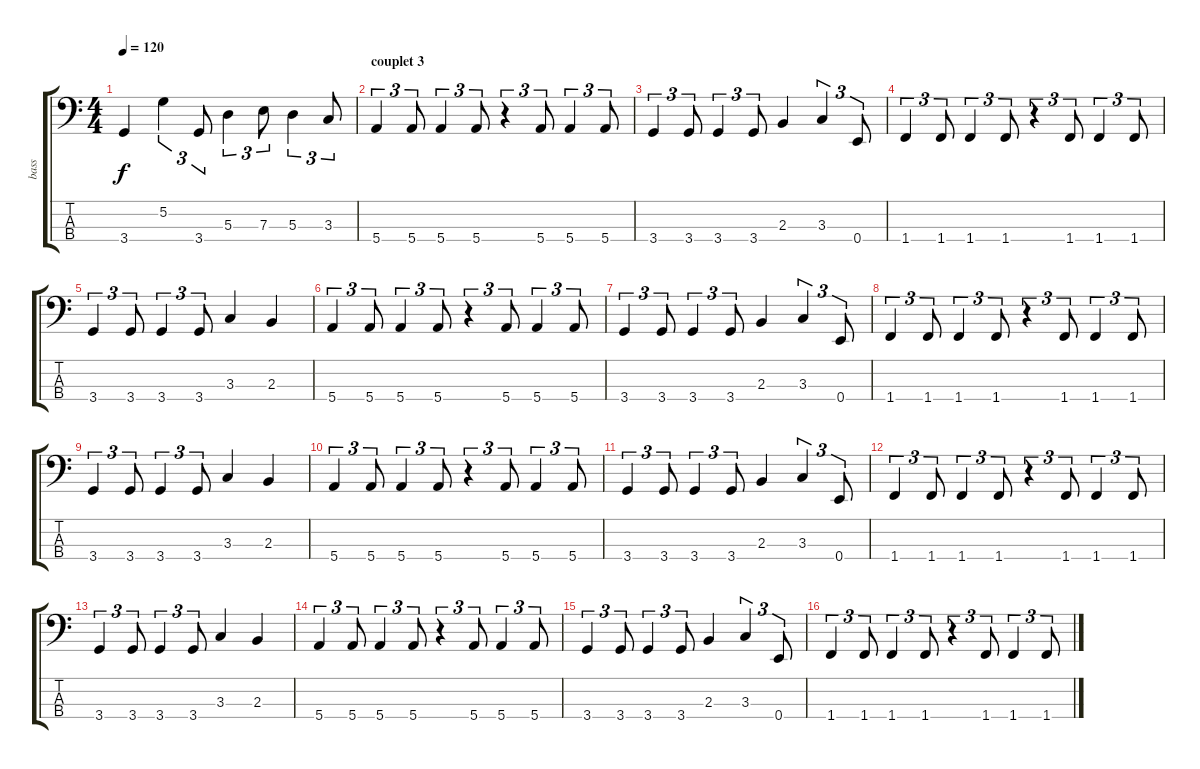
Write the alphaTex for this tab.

\track ("bass" "bass") {instrument electricbassfinger}
\staff {score tabs}
\tuning (G2 D2 A1 E1) {hide}
\ts (4 4)
\tempo 120
\clef f4
\ks c
3.4.4{dy f} 5.2.4{tu (3 2)} 3.4.8{tu (3 2)} 5.3.4{tu (3 2)} 7.3.8{tu (3 2)} 5.3.4{tu (3 2)} 3.3.8{tu (3 2)} |
\section ("" "couplet 3")
5.4.4{tu (3 2)} 5.4.8{tu (3 2)} 5.4.4{tu (3 2)} 5.4.8{tu (3 2)} r.4{tu (3 2)} 5.4.8{tu (3 2)} 5.4.4{tu (3 2)} 5.4.8{tu (3 2)} |
3.4.4{tu (3 2)} 3.4.8{tu (3 2)} 3.4.4{tu (3 2)} 3.4.8{tu (3 2)} 2.3.4 3.3.4{tu (3 2)} 0.4.8{tu (3 2)} |
1.4.4{tu (3 2)} 1.4.8{tu (3 2)} 1.4.4{tu (3 2)} 1.4.8{tu (3 2)} r.4{tu (3 2)} 1.4.8{tu (3 2)} 1.4.4{tu (3 2)} 1.4.8{tu (3 2)} |
3.4.4{tu (3 2)} 3.4.8{tu (3 2)} 3.4.4{tu (3 2)} 3.4.8{tu (3 2)} 3.3.4 2.3.4 |
5.4.4{tu (3 2)} 5.4.8{tu (3 2)} 5.4.4{tu (3 2)} 5.4.8{tu (3 2)} r.4{tu (3 2)} 5.4.8{tu (3 2)} 5.4.4{tu (3 2)} 5.4.8{tu (3 2)} |
3.4.4{tu (3 2)} 3.4.8{tu (3 2)} 3.4.4{tu (3 2)} 3.4.8{tu (3 2)} 2.3.4 3.3.4{tu (3 2)} 0.4.8{tu (3 2)} |
1.4.4{tu (3 2)} 1.4.8{tu (3 2)} 1.4.4{tu (3 2)} 1.4.8{tu (3 2)} r.4{tu (3 2)} 1.4.8{tu (3 2)} 1.4.4{tu (3 2)} 1.4.8{tu (3 2)} |
3.4.4{tu (3 2)} 3.4.8{tu (3 2)} 3.4.4{tu (3 2)} 3.4.8{tu (3 2)} 3.3.4 2.3.4 |
5.4.4{tu (3 2)} 5.4.8{tu (3 2)} 5.4.4{tu (3 2)} 5.4.8{tu (3 2)} r.4{tu (3 2)} 5.4.8{tu (3 2)} 5.4.4{tu (3 2)} 5.4.8{tu (3 2)} |
3.4.4{tu (3 2)} 3.4.8{tu (3 2)} 3.4.4{tu (3 2)} 3.4.8{tu (3 2)} 2.3.4 3.3.4{tu (3 2)} 0.4.8{tu (3 2)} |
1.4.4{tu (3 2)} 1.4.8{tu (3 2)} 1.4.4{tu (3 2)} 1.4.8{tu (3 2)} r.4{tu (3 2)} 1.4.8{tu (3 2)} 1.4.4{tu (3 2)} 1.4.8{tu (3 2)} |
3.4.4{tu (3 2)} 3.4.8{tu (3 2)} 3.4.4{tu (3 2)} 3.4.8{tu (3 2)} 3.3.4 2.3.4 |
5.4.4{tu (3 2)} 5.4.8{tu (3 2)} 5.4.4{tu (3 2)} 5.4.8{tu (3 2)} r.4{tu (3 2)} 5.4.8{tu (3 2)} 5.4.4{tu (3 2)} 5.4.8{tu (3 2)} |
3.4.4{tu (3 2)} 3.4.8{tu (3 2)} 3.4.4{tu (3 2)} 3.4.8{tu (3 2)} 2.3.4 3.3.4{tu (3 2)} 0.4.8{tu (3 2)} |
1.4.4{tu (3 2)} 1.4.8{tu (3 2)} 1.4.4{tu (3 2)} 1.4.8{tu (3 2)} r.4{tu (3 2)} 1.4.8{tu (3 2)} 1.4.4{tu (3 2)} 1.4.8{tu (3 2)}
